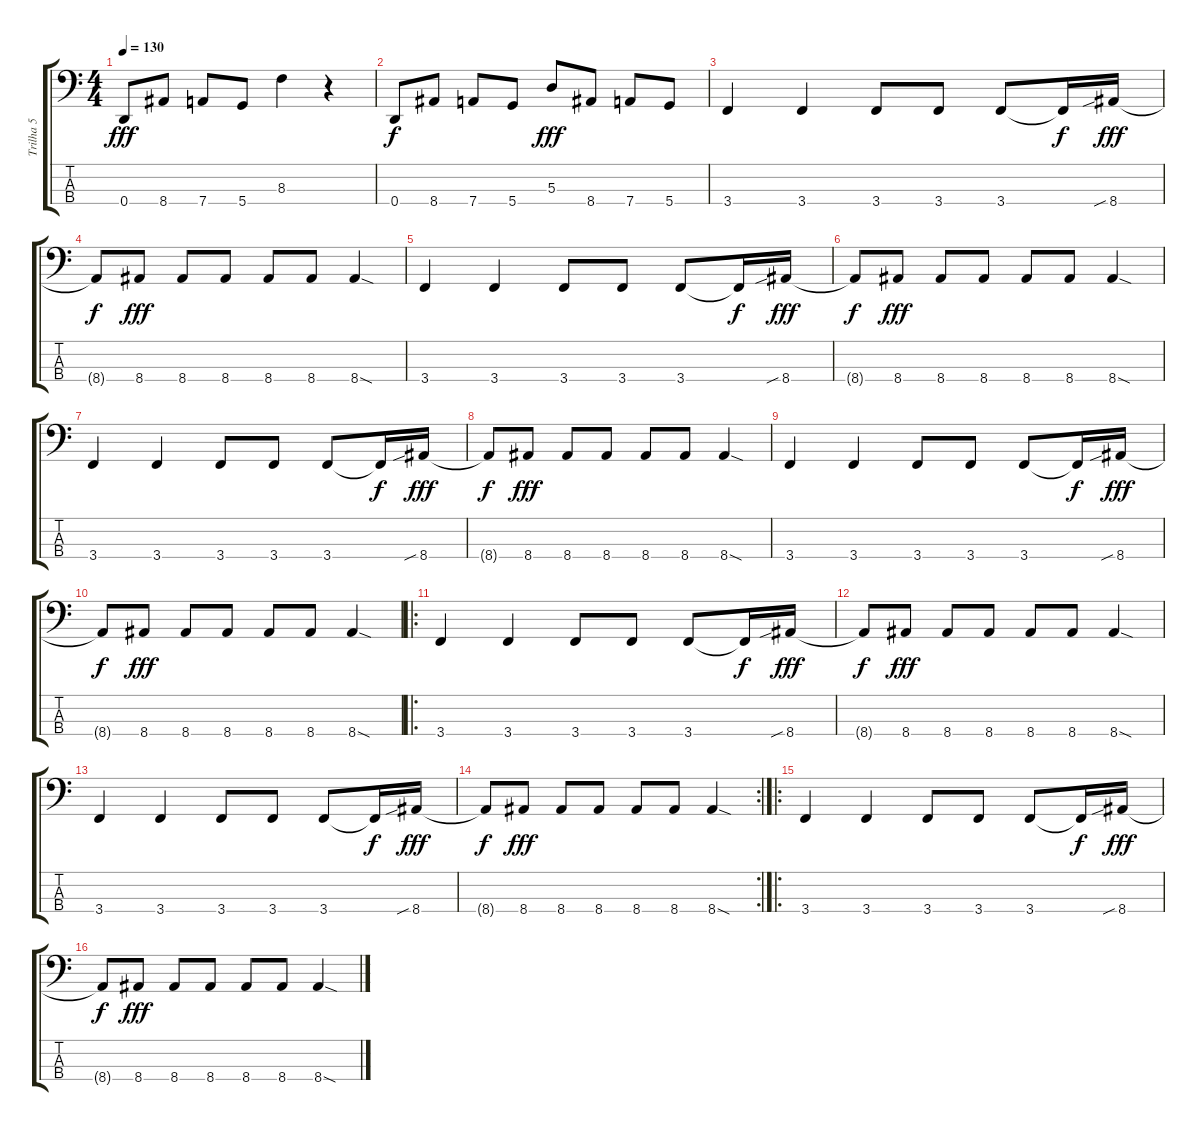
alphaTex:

\track ("Trilha 5" "Trilha 5") {instrument electricbassfinger}
\staff {score tabs}
\tuning (G2 D2 A1 D1) {hide}
\ts (4 4)
\tempo 130
\clef f4
\ks c
0.4.8{dy fff} 8.4.8 7.4.8 5.4.8 8.3.4 r.4 |
0.4.8{dy f} 8.4.8 7.4.8 5.4.8 5.3.8{dy fff} 8.4.8 7.4.8 5.4.8 |
3.4.4{volume 14} 3.4.4 3.4.8 3.4.8 3.4.8 3.4{t}.16{dy f} 8.4{sib}.16{dy fff} |
8.4{t}.8{dy f} 8.4.8{dy fff} 8.4.8 8.4.8 8.4.8 8.4.8 8.4{sod}.4 |
3.4.4 3.4.4 3.4.8 3.4.8 3.4.8 3.4{t}.16{dy f} 8.4{sib}.16{dy fff} |
8.4{t}.8{dy f} 8.4.8{dy fff} 8.4.8 8.4.8 8.4.8 8.4.8 8.4{sod}.4 |
3.4.4 3.4.4 3.4.8 3.4.8 3.4.8 3.4{t}.16{dy f} 8.4{sib}.16{dy fff} |
8.4{t}.8{dy f} 8.4.8{dy fff} 8.4.8 8.4.8 8.4.8 8.4.8 8.4{sod}.4 |
3.4.4 3.4.4 3.4.8 3.4.8 3.4.8 3.4{t}.16{dy f} 8.4{sib}.16{dy fff} |
8.4{t}.8{dy f} 8.4.8{dy fff} 8.4.8 8.4.8 8.4.8 8.4.8 8.4{sod}.4 |
\ro
3.4.4 3.4.4 3.4.8 3.4.8 3.4.8 3.4{t}.16{dy f} 8.4{sib}.16{dy fff} |
8.4{t}.8{dy f} 8.4.8{dy fff} 8.4.8 8.4.8 8.4.8 8.4.8 8.4{sod}.4 |
3.4.4 3.4.4 3.4.8 3.4.8 3.4.8 3.4{t}.16{dy f} 8.4{sib}.16{dy fff} |
\rc 2
8.4{t}.8{dy f} 8.4.8{dy fff} 8.4.8 8.4.8 8.4.8 8.4.8 8.4{sod}.4 |
\ro
3.4.4 3.4.4 3.4.8 3.4.8 3.4.8 3.4{t}.16{dy f} 8.4{sib}.16{dy fff} |
8.4{t}.8{dy f} 8.4.8{dy fff} 8.4.8 8.4.8 8.4.8 8.4.8 8.4{sod}.4
